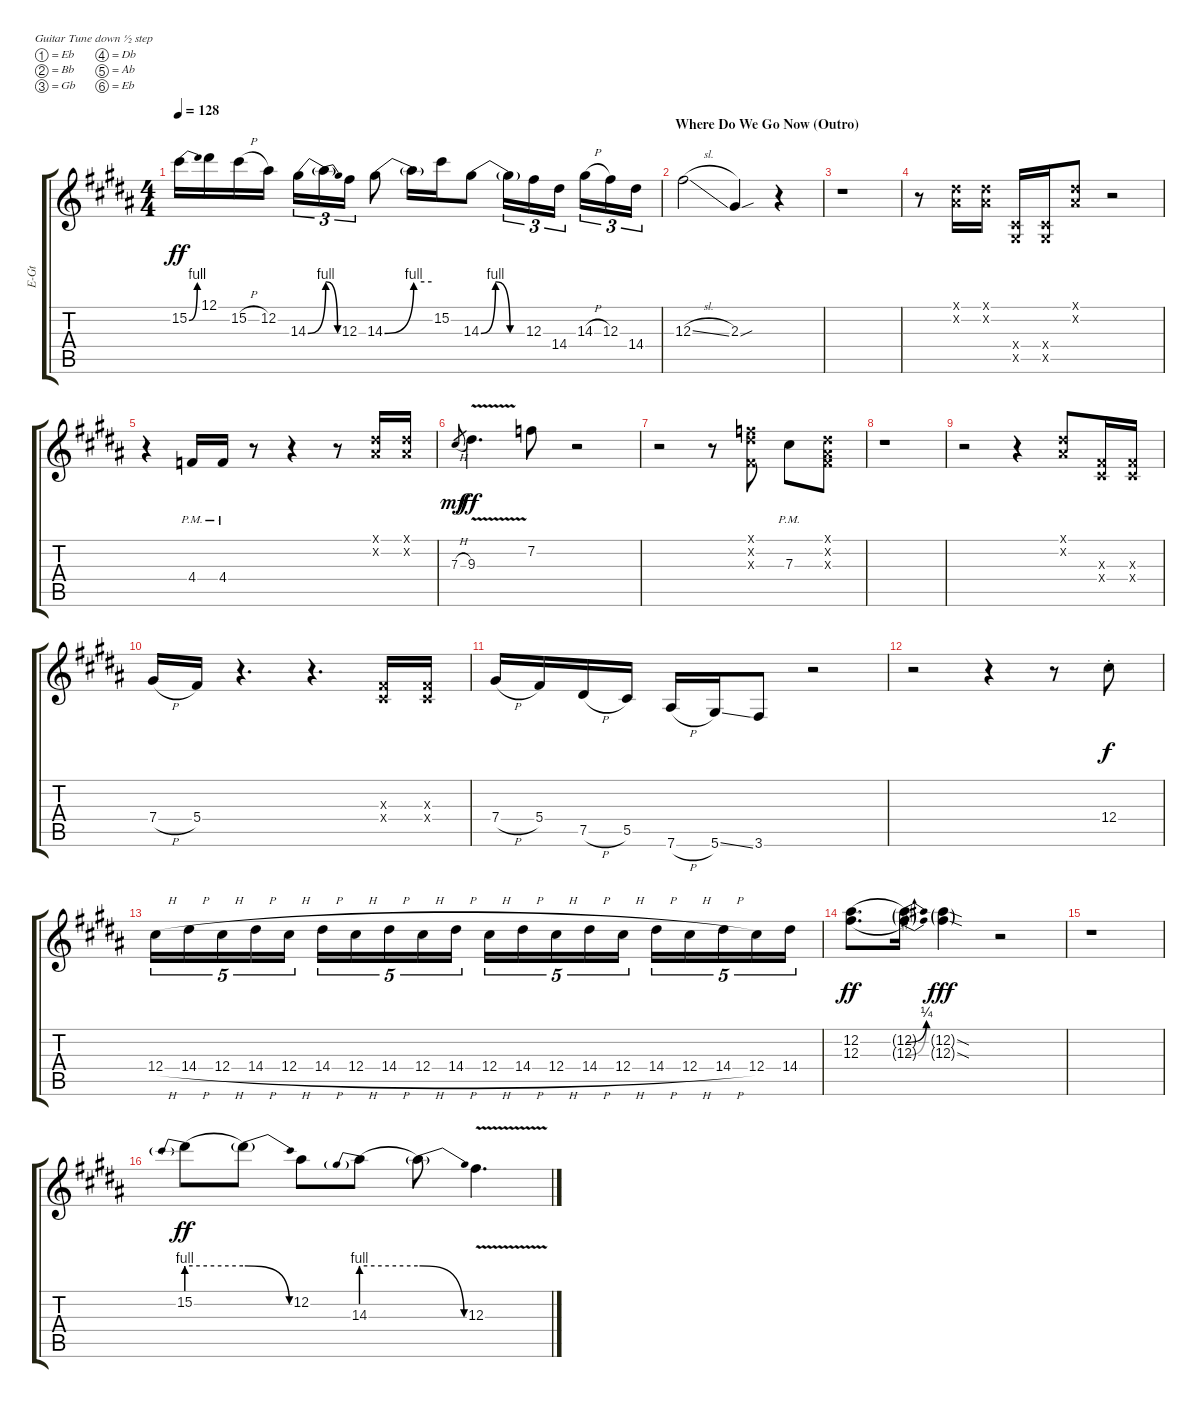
\bracketExtendMode groupsimilarinstruments
\otherSystemsTrackNameOrientation horizontal
\track ("Guitar 1 (Slash)" "E-Gt") {defaultSystemsLayout 4 instrument overdrivenguitar}
\staff {score tabs}
\tuning (Eb4 Bb3 Gb3 Db3 Ab2 Eb2)
\ts (4 4)
\tempo 128
\clef g2
\ks b
15.2{be (bend 0 0 60 4) acc forcenatural}.16{dy ff beam Down} 12.1{acc forcenatural}.16{beam Down} 15.2{h acc forcenatural}.16{beam Down} 12.2{acc forcenatural}.16{beam Down} 14.3{be (bend 0 0 60 4) acc forcenatural}.16{tu (3 2) beam Down} 14.3{be (release 0 4 60 0) t}.16{tu (3 2) beam Down} 12.3{acc forcenatural}.16{tu (3 2) beam Down} 14.3{be (bend 0 0 60 4) acc forcenatural}.8{beam Down} 14.3{be (hold 0 4 60 4) t}.16{beam Down} 15.2{acc forcenatural}.16{beam Down} 14.3{be (bendrelease 0 0 30 4 30 4 60 0) acc forcenatural}.8{beam Down} 14.3{be (hold 0 0 60 0) t acc forcenatural}.16{tu (3 2) beam Down} 12.3{acc forcenatural}.16{tu (3 2) beam Down} 14.4{acc forcenatural}.16{tu (3 2) beam Down} 14.3{h acc forcenatural}.16{tu (3 2) beam Down} 12.3{acc forcenatural}.16{tu (3 2) beam Down} 14.4{acc forcenatural}.16{tu (3 2) beam Down} |
\section ("" "Where Do We Go Now (Outro)")
12.3{sl acc forcenatural}.2{beam Down} 2.3{sou acc forcenatural}.4{beam Up} r.4{beam Up} |
r.1{beam Down} |
r.8{beam Down} (0.1{x acc forcenatural} 0.2{x acc forcenatural}).16{beam Down} (0.1{x acc forcenatural} 0.2{x acc forcenatural}).16{beam Down} (0.4{x acc forcenatural} 0.5{x acc forcenatural}).16{beam Up} (0.4{x acc forcenatural} 0.5{x acc forcenatural}).16{beam Up} (0.1{x acc forcenatural} 0.2{x acc forcenatural}).8{beam Up} r.2{beam Up} |
r.4{beam Down} 4.4{pm acc b}.16{beam Up} 4.4{pm acc b}.16{beam Up} r.8{beam Up} r.4{beam Up} r.8{beam Up} (0.1{x acc forcenatural} 0.2{x acc forcenatural}).16{beam Down} (0.1{x acc forcenatural} 0.2{x acc forcenatural}).16{beam Down} |
7.3{h acc forcenatural}.8{gr dy mf beam Up} 9.3{v acc forcenatural}.4{d dy ff beam Down} 7.2{acc b}.8{beam Down} r.2{beam Down} |
r.2{beam Down} r.8{beam Down} (0.1{x acc forcenatural} 7.2{x acc b} 0.3{x acc forcenatural}).8{beam Down} 7.3{pm acc forcenatural}.8{beam Down} (0.1{x acc forcenatural} 0.2{x acc forcenatural} 0.3{x acc forcenatural}).8{beam Down} |
r.1{beam Down} |
r.2{beam Down} r.4{beam Down} (0.1{x acc forcenatural} 0.2{x acc forcenatural}).8{beam Up} (0.3{x acc forcenatural} 0.4{x acc forcenatural}).16{beam Up} (0.3{x acc forcenatural} 0.4{x acc forcenatural}).16{beam Up} |
7.4{h acc forcenatural}.16{beam Up} 5.4{acc forcenatural}.16{beam Up} r.4{d beam Up} r.4{d beam Up} (0.3{x acc forcenatural} 0.4{x acc forcenatural}).16{beam Up} (0.3{x acc forcenatural} 0.4{x acc forcenatural}).16{beam Up} |
7.4{h acc forcenatural}.16{beam Up} 5.4{acc forcenatural}.16{beam Up} 7.5{h acc forcenatural}.16{beam Up} 5.5{acc forcenatural}.16{beam Up} 7.6{h acc forcenatural}.16{beam Up} 5.6{ss acc forcenatural}.16{beam Up} 3.6{acc forcenatural}.8{beam Up} r.2{beam Up} |
r.2{beam Down} r.4{beam Down} r.8{beam Down} 12.4{st acc forcenatural}.8{dy f beam Down} |
12.4{h acc forcenatural}.16{tu (5 4) beam Down} 14.4{h acc forcenatural}.16{tu (5 4) beam Down} 12.4{h acc forcenatural}.16{tu (5 4) beam Down} 14.4{h acc forcenatural}.16{tu (5 4) beam Down} 12.4{h acc forcenatural}.16{tu (5 4) beam Down} 14.4{h acc forcenatural}.16{tu (5 4) beam Down} 12.4{h acc forcenatural}.16{tu (5 4) beam Down} 14.4{h acc forcenatural}.16{tu (5 4) beam Down} 12.4{h acc forcenatural}.16{tu (5 4) beam Down} 14.4{h acc forcenatural}.16{tu (5 4) beam Down} 12.4{h acc forcenatural}.16{tu (5 4) beam Down} 14.4{h acc forcenatural}.16{tu (5 4) beam Down} 12.4{h acc forcenatural}.16{tu (5 4) beam Down} 14.4{h acc forcenatural}.16{tu (5 4) beam Down} 12.4{h acc forcenatural}.16{tu (5 4) beam Down} 14.4{h acc forcenatural}.16{tu (5 4) beam Down} 12.4{h acc forcenatural}.16{tu (5 4) beam Down} 14.4{h acc forcenatural}.16{tu (5 4) beam Down} 12.4{acc forcenatural}.16{tu (5 4) beam Down} 14.4{acc forcenatural}.16{tu (5 4) beam Down} |
(12.2{be (hold 0 0 60 0) acc forcenatural} 12.3{be (hold 0 0 60 0) acc forcenatural}).8{d dy ff beam Down} (12.2{be (bend 0 0 60 1) t acc forcenatural} 12.3{be (bend 0 0 60 1) t acc forcenatural}).16{beam Down} (12.2{sod g acc forcenatural} 12.3{sod g acc forcenatural}).4{dy fff beam Down} r.2{beam Down} |
r.1{beam Down} |
15.2{be (prebend 0 4 60 4)}.8{dy ff beam Down} 15.2{be (release 0 4 60 0) t}.8{beam Down} 12.2{acc forcenatural}.8{beam Down} 14.3{be (prebend 0 4 60 4)}.8{beam Down} 14.3{be (release 0 4 60 0) t}.8{beam Down} 12.3{v acc forcenatural}.4{d beam Down}
